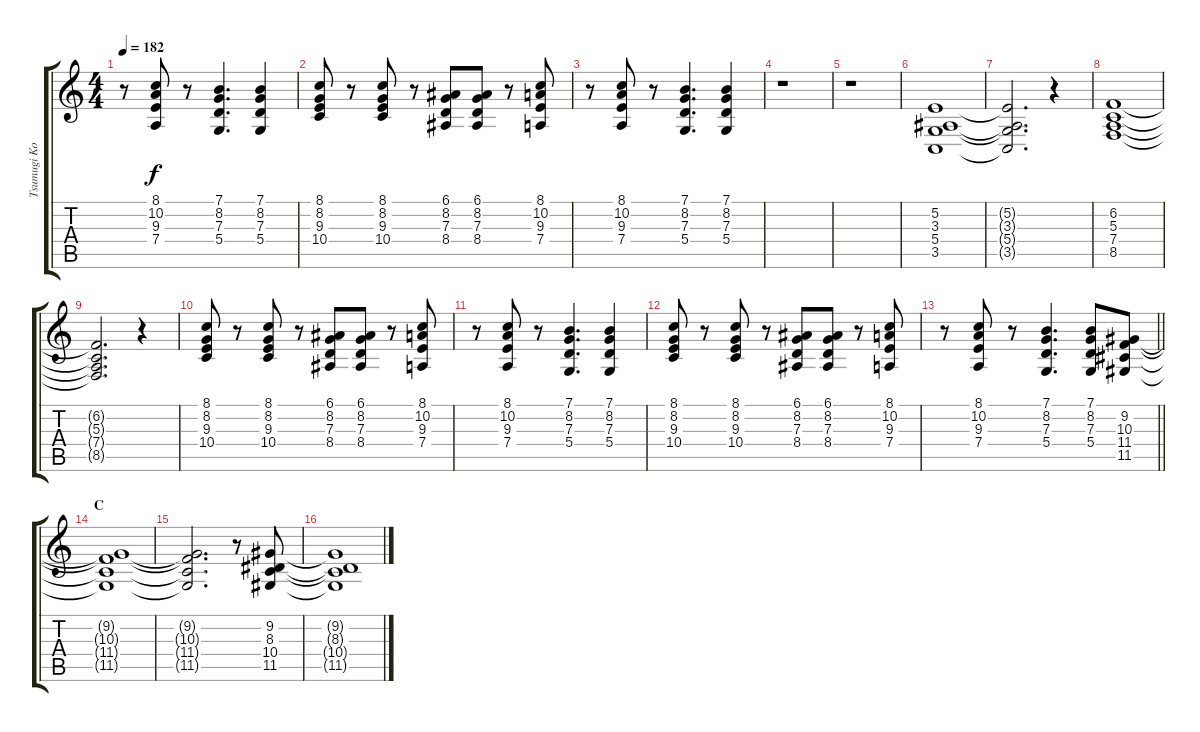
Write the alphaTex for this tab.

\track ("Tsumugi Kotobuki" "Tsumugi Ko") {instrument reedorgan}
\staff {score tabs}
\tuning (E4 B3 G3 D3 A2 E2) {hide}
\ts (4 4)
\tempo 182
\clef g2
\ks c
r.8{dy f} (8.1 10.2 9.3 7.4).8 r.8 (7.1 8.2 7.3 5.4).4{d} (7.1 8.2 7.3 5.4).4 |
(8.1 8.2 9.3 10.4).8 r.8 (8.1 8.2 9.3 10.4).8 r.8 (6.1 8.2 7.3 8.4).8 (6.1 8.2 7.3 8.4).8 r.8 (8.1 10.2 9.3 7.4).8 |
r.8 (8.1 10.2 9.3 7.4).8 r.8 (7.1 8.2 7.3 5.4).4{d} (7.1 8.2 7.3 5.4).4 |
r.1 |
r.1 |
(5.2 3.3 5.4 3.5).1 |
(5.2{t} 3.3{t} 5.4{t} 3.5{t}).2{d} r.4 |
(6.2 5.3 7.4 8.5).1 |
(6.2{t} 5.3{t} 7.4{t} 8.5{t}).2{d} r.4 |
(8.1 8.2 9.3 10.4).8 r.8 (8.1 8.2 9.3 10.4).8 r.8 (6.1 8.2 7.3 8.4).8 (6.1 8.2 7.3 8.4).8 r.8 (8.1 10.2 9.3 7.4).8 |
r.8 (8.1 10.2 9.3 7.4).8 r.8 (7.1 8.2 7.3 5.4).4{d} (7.1 8.2 7.3 5.4).4 |
(8.1 8.2 9.3 10.4).8 r.8 (8.1 8.2 9.3 10.4).8 r.8 (6.1 8.2 7.3 8.4).8 (6.1 8.2 7.3 8.4).8 r.8 (8.1 10.2 9.3 7.4).8 |
\barLineRight lightlight
r.8 (8.1 10.2 9.3 7.4).8 r.8 (7.1 8.2 7.3 5.4).4{d} (7.1 8.2 7.3 5.4).8 (9.2 10.3 11.4 11.5).8 |
\section ("" "C")
(9.2{t} 10.3{t} 11.4{t} 11.5{t}).1 |
(9.2{t} 10.3{t} 11.4{t} 11.5{t}).2{d} r.8 (9.2 8.3 10.4 11.5).8 |
(9.2{t} 8.3{t} 10.4{t} 11.5{t}).1
